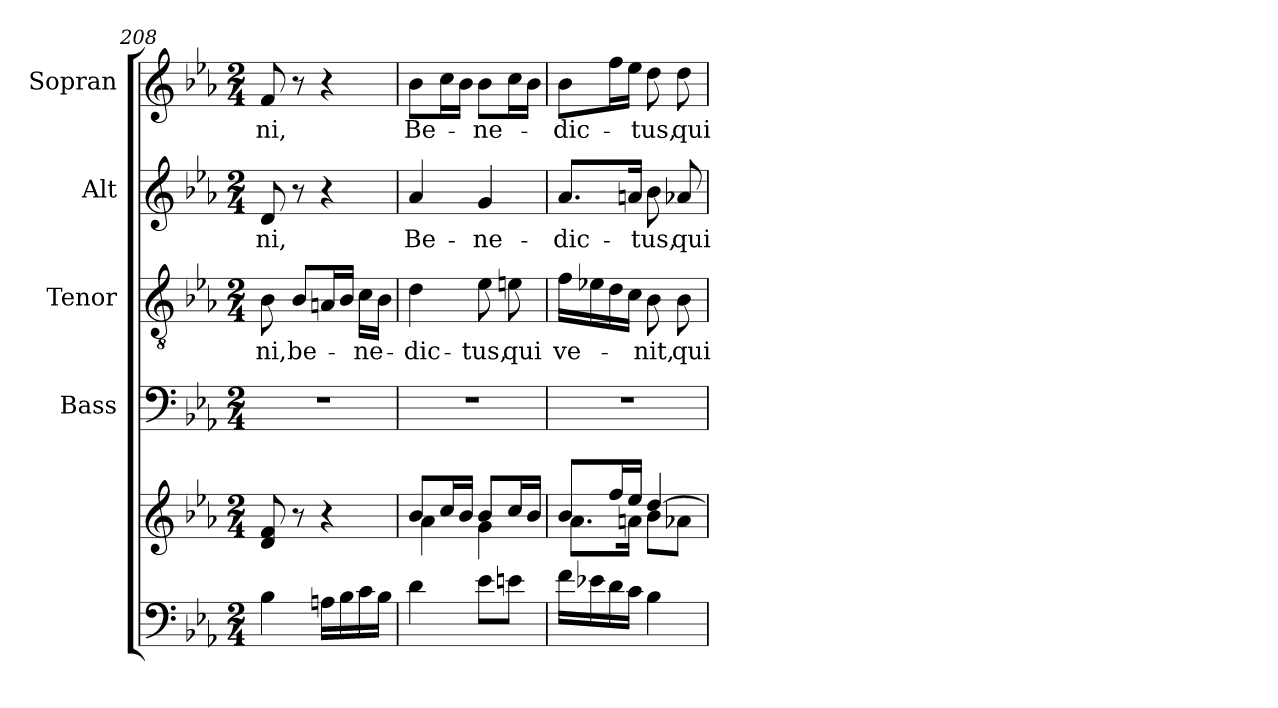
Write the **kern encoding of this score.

**kern	**kern	**kern	**kern	**text	**kern	**text	**kern	**text
*part5	*part5	*part4	*part3	*part3	*part2	*part2	*part1	*part1
*staff6	*staff5	*staff4	*staff3	*staff3	*staff2	*staff2	*staff1	*staff1
*	*	*I"Bass	*I"Tenor	*	*I"Alt	*	*I"Sopran	*
*	*	*I'B.	*I'T.	*	*I'A.	*	*I'S.	*
!!LO:LB:g=z
*clefF4	*clefG2	*clefF4	*clefGv2	*	*clefG2	*	*clefG2	*
*k[b-e-a-]	*k[b-e-a-]	*k[b-e-a-]	*k[b-e-a-]	*	*k[b-e-a-]	*	*k[b-e-a-]	*
*E-:	*E-:	*E-:	*E-:	*	*E-:	*	*E-:	*
*M2/4	*M2/4	*M2/4	*M2/4	*	*M2/4	*	*M2/4	*
=208	=208	=208	=208	=208	=208	=208	=208	=208
!	!	!	!	!LO:LY:b	!	!LO:LY:b	!	!LO:LY:b
4B-\	8d/ 8f/	2r	8B-\	-ni,	8d/	-ni,	8f/	-ni,
!	!	!	!	!LO:LY:b	!	!	!	!
.	8r	.	8B-/L	be-	8r	.	8r	.
16An\LL	4r	.	16An/L	.	4r	.	4r	.
16B-\	.	.	16B-/JJ	.	.	.	.	.
!	!	!	!	!LO:LY:b	!	!	!	!
16c\	.	.	16c\LL	-ne-	.	.	.	.
16B-\JJ	.	.	16B-\JJ	.	.	.	.	.
=209	=209	=209	=209	=209	=209	=209	=209	=209
*	*^	*	*	*	*	*	*	*
!	!	!	!	!	!LO:LY:b	!	!LO:LY:b	!	!LO:LY:b
4d\	8b-/L	4a-\	2r	4d\	-dic-	4a-/	Be-	8b-\L	Be-
.	16cc/L	.	.	.	.	.	.	16cc\L	.
.	16b-/JJ	.	.	.	.	.	.	16b-\JJ	.
!	!	!	!	!	!LO:LY:b	!	!LO:LY:b	!	!LO:LY:b
8e-\L	8b-/L	4g\	.	8e-\	-tus,	4g/	-ne-	8b-\L	-ne-
!	!	!	!	!	!LO:LY:b	!	!	!	!
8en\J	16cc/L	.	.	8en\	qui	.	.	16cc\L	.
.	16b-/JJ	.	.	.	.	.	.	16b-\JJ	.
=210	=210	=210	=210	=210	=210	=210	=210	=210	=210
!	!	!	!	!	!LO:LY:b	!	!LO:LY:b	!	!LO:LY:b
16f\LL	8b-/L	8.a-\L	2r	16f\LL	ve-	8.a-/L	-dic-	8b-\L	-dic-
16e-X\	.	.	.	16e-X\	.	.	.	.	.
16d\	16ff/L	.	.	16d\	.	.	.	16ff\L	.
16c\JJ	16ee-/JJ	16an\Jk	.	16c\JJ	.	16an/Jk	.	16ee-\JJ	.
!	!	!	!	!	!LO:LY:b	!	!LO:LY:b	!	!LO:LY:b
4B-\	[>4dd/	8b-\L	.	8B-\	-nit,	8b-\	-tus,	8dd\	-tus,
!	!	!	!	!	!LO:LY:b	!	!LO:LY:b	!	!LO:LY:b
.	.	8a-X\J	.	8B-\	qui	8a-X/	qui	8dd\	qui
*	*v	*v	*	*	*	*	*	*	*
=	=	=	=	=	=	=	=	=
*-	*-	*-	*-	*-	*-	*-	*-	*-
